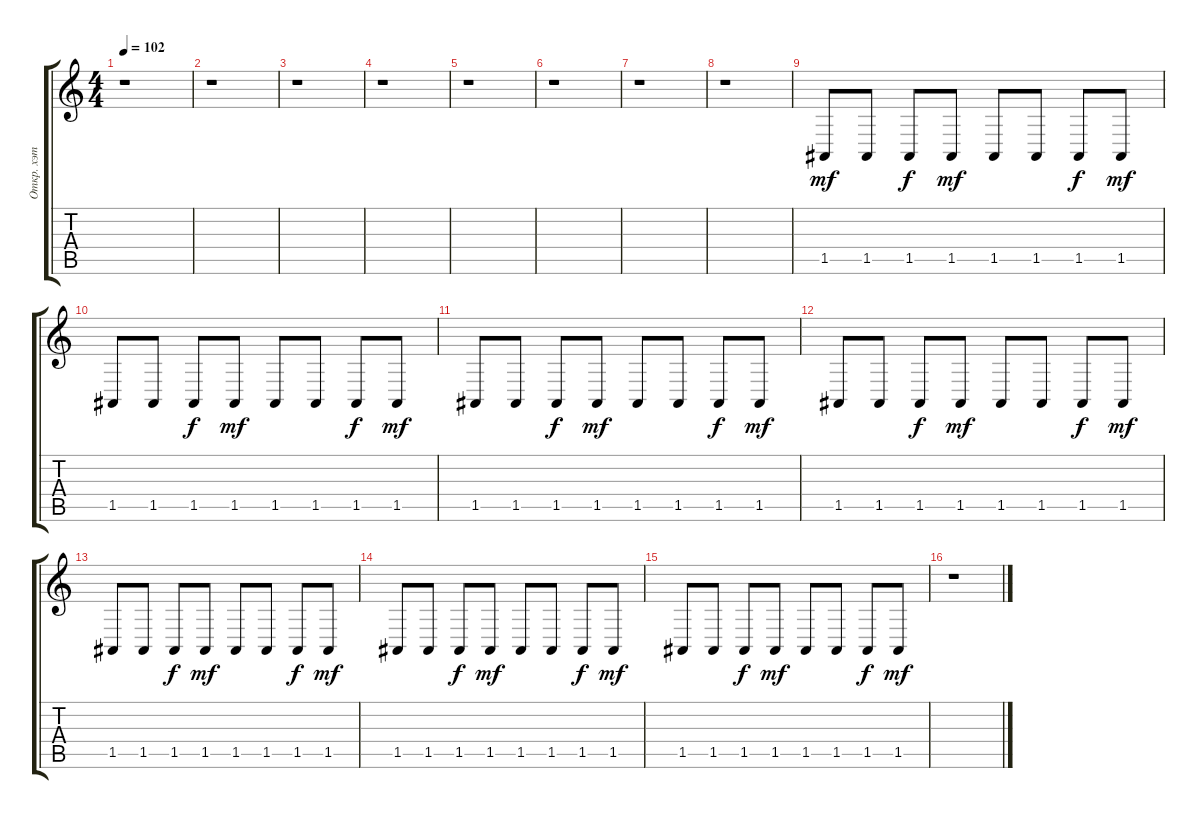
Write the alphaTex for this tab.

\track ("Откр. хэт" "Откр. хэт") {instrument acousticgrandpiano}
\staff {score tabs}
\tuning (E4 B3 G3 D3 A2 E2) {hide}
\ts (4 4)
\tempo 102
\clef g2
\ks c
r.1{dy mf} |
r.1 |
r.1 |
r.1 |
r.1 |
r.1 |
r.1 |
r.1 |
1.5.8 1.5.8 1.5.8{dy f} 1.5.8{dy mf} 1.5.8 1.5.8 1.5.8{dy f} 1.5.8{dy mf} |
1.5.8 1.5.8 1.5.8{dy f} 1.5.8{dy mf} 1.5.8 1.5.8 1.5.8{dy f} 1.5.8{dy mf} |
1.5.8 1.5.8 1.5.8{dy f} 1.5.8{dy mf} 1.5.8 1.5.8 1.5.8{dy f} 1.5.8{dy mf} |
1.5.8 1.5.8 1.5.8{dy f} 1.5.8{dy mf} 1.5.8 1.5.8 1.5.8{dy f} 1.5.8{dy mf} |
1.5.8 1.5.8 1.5.8{dy f} 1.5.8{dy mf} 1.5.8 1.5.8 1.5.8{dy f} 1.5.8{dy mf} |
1.5.8 1.5.8 1.5.8{dy f} 1.5.8{dy mf} 1.5.8 1.5.8 1.5.8{dy f} 1.5.8{dy mf} |
1.5.8 1.5.8 1.5.8{dy f} 1.5.8{dy mf} 1.5.8 1.5.8 1.5.8{dy f} 1.5.8{dy mf} |
r.1
